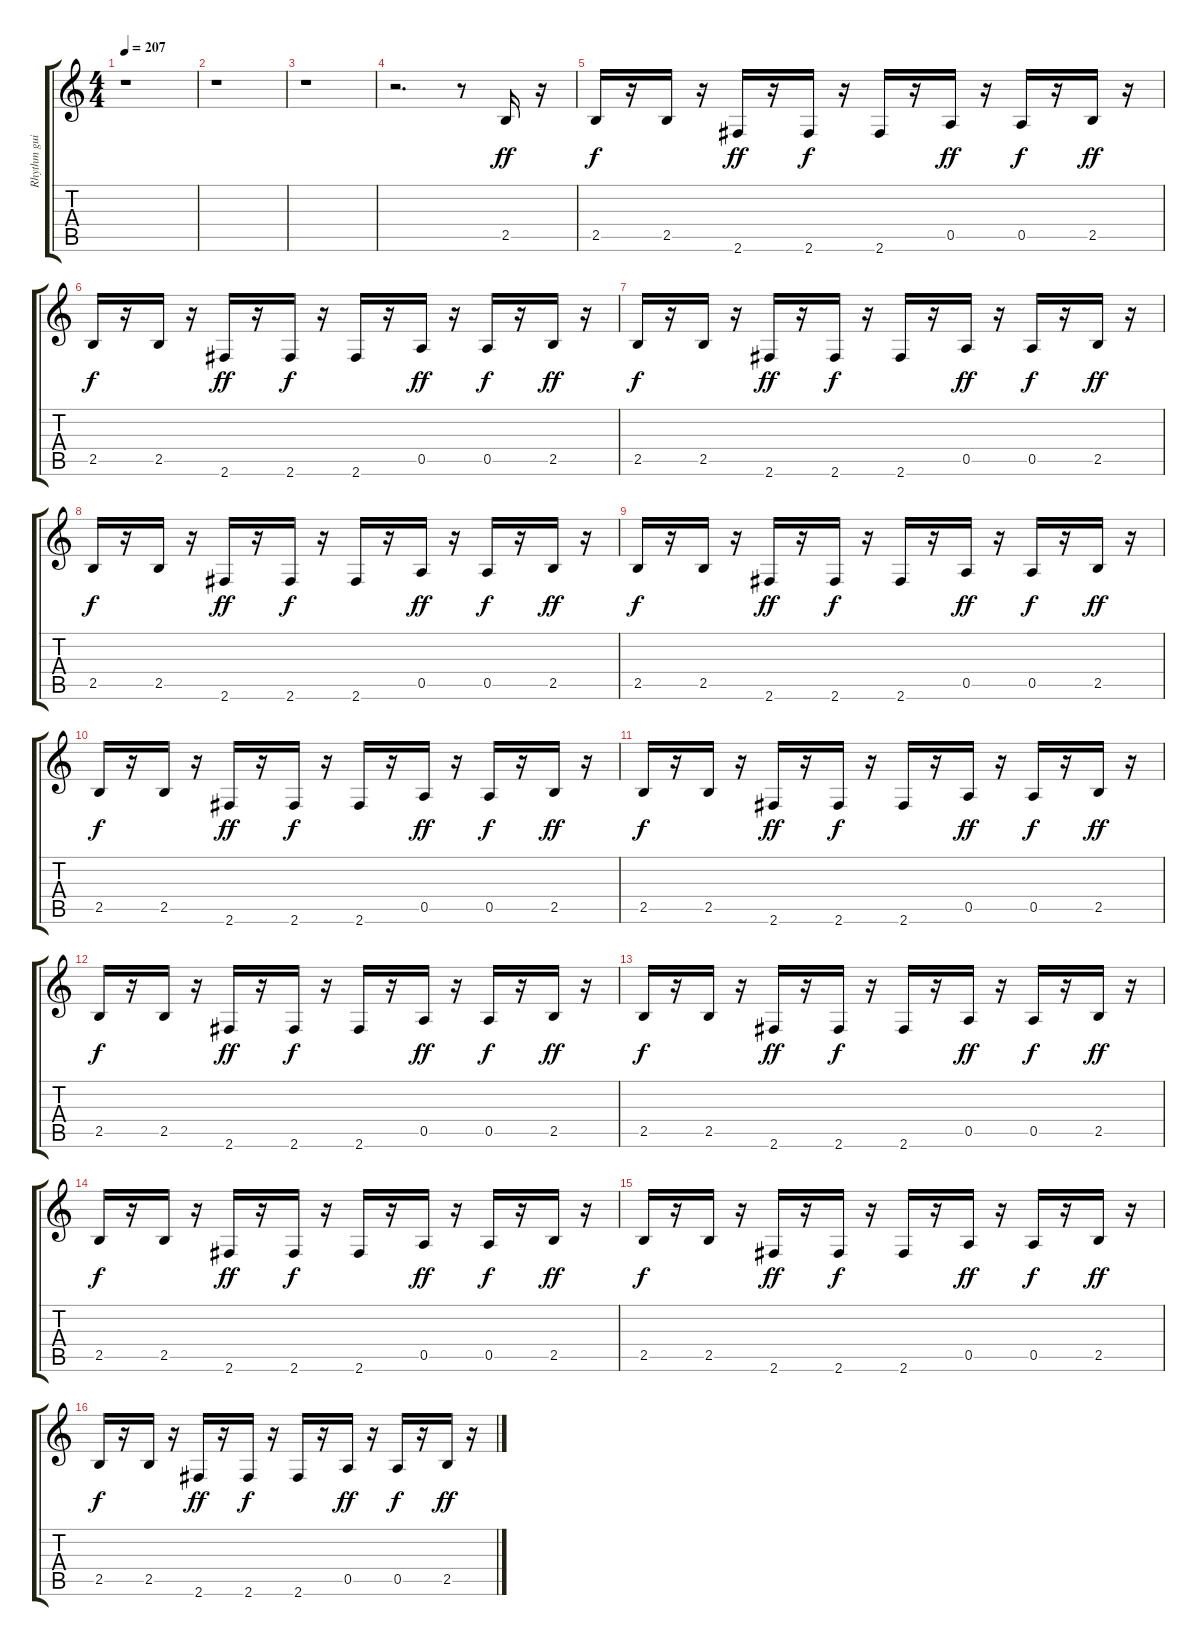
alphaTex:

\track ("Rhythm guitar" "Rhythm gui") {instrument electricguitarmuted}
\staff {score tabs}
\tuning (E4 B3 G3 D3 A2 E2) {hide}
\ts (4 4)
\tempo 207
\clef g2
\ks c
r.1{dy mp} |
r.1 |
r.1 |
r.2{d} r.8 2.5.16{dy ff} r.16 |
2.5.16{dy f} r.16 2.5.16 r.16 2.6.16{dy ff} r.16 2.6.16{dy f} r.16 2.6.16 r.16 0.5.16{dy ff} r.16 0.5.16{dy f} r.16 2.5.16{dy ff} r.16 |
2.5.16{dy f} r.16 2.5.16 r.16 2.6.16{dy ff} r.16 2.6.16{dy f} r.16 2.6.16 r.16 0.5.16{dy ff} r.16 0.5.16{dy f} r.16 2.5.16{dy ff} r.16 |
2.5.16{dy f} r.16 2.5.16 r.16 2.6.16{dy ff} r.16 2.6.16{dy f} r.16 2.6.16 r.16 0.5.16{dy ff} r.16 0.5.16{dy f} r.16 2.5.16{dy ff} r.16 |
2.5.16{dy f} r.16 2.5.16 r.16 2.6.16{dy ff} r.16 2.6.16{dy f} r.16 2.6.16 r.16 0.5.16{dy ff} r.16 0.5.16{dy f} r.16 2.5.16{dy ff} r.16 |
2.5.16{dy f} r.16 2.5.16 r.16 2.6.16{dy ff} r.16 2.6.16{dy f} r.16 2.6.16 r.16 0.5.16{dy ff} r.16 0.5.16{dy f} r.16 2.5.16{dy ff} r.16 |
2.5.16{dy f} r.16 2.5.16 r.16 2.6.16{dy ff} r.16 2.6.16{dy f} r.16 2.6.16 r.16 0.5.16{dy ff} r.16 0.5.16{dy f} r.16 2.5.16{dy ff} r.16 |
2.5.16{dy f} r.16 2.5.16 r.16 2.6.16{dy ff} r.16 2.6.16{dy f} r.16 2.6.16 r.16 0.5.16{dy ff} r.16 0.5.16{dy f} r.16 2.5.16{dy ff} r.16 |
2.5.16{dy f} r.16 2.5.16 r.16 2.6.16{dy ff} r.16 2.6.16{dy f} r.16 2.6.16 r.16 0.5.16{dy ff} r.16 0.5.16{dy f} r.16 2.5.16{dy ff} r.16 |
2.5.16{dy f} r.16 2.5.16 r.16 2.6.16{dy ff} r.16 2.6.16{dy f} r.16 2.6.16 r.16 0.5.16{dy ff} r.16 0.5.16{dy f} r.16 2.5.16{dy ff} r.16 |
2.5.16{dy f} r.16 2.5.16 r.16 2.6.16{dy ff} r.16 2.6.16{dy f} r.16 2.6.16 r.16 0.5.16{dy ff} r.16 0.5.16{dy f} r.16 2.5.16{dy ff} r.16 |
2.5.16{dy f} r.16 2.5.16 r.16 2.6.16{dy ff} r.16 2.6.16{dy f} r.16 2.6.16 r.16 0.5.16{dy ff} r.16 0.5.16{dy f} r.16 2.5.16{dy ff} r.16 |
2.5.16{dy f} r.16 2.5.16 r.16 2.6.16{dy ff} r.16 2.6.16{dy f} r.16 2.6.16 r.16 0.5.16{dy ff} r.16 0.5.16{dy f} r.16 2.5.16{dy ff} r.16
